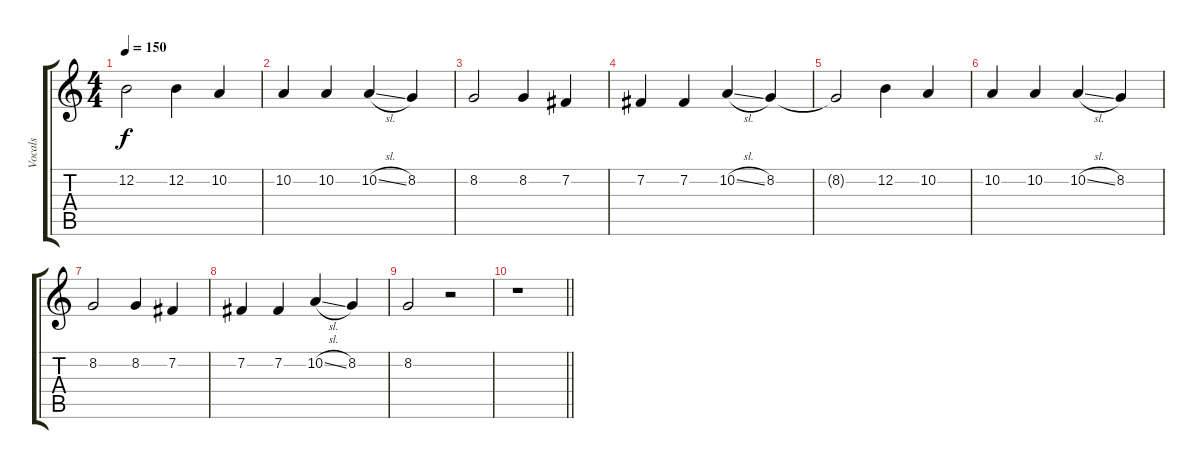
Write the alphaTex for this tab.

\track ("Vocals" "Vocals") {instrument lead2sawtooth}
\staff {score tabs}
\tuning (E4 B3 G3 D3 A2 E2) {hide}
\ts (4 4)
\tempo 150
\clef g2
\ks c
12.2{t}.2{dy f} 12.2.4 10.2.4 |
10.2.4 10.2.4 10.2{sl}.4 8.2.4 |
8.2.2 8.2.4 7.2.4 |
7.2.4 7.2.4 10.2{sl}.4 8.2.4 |
8.2{t}.2 12.2.4 10.2.4 |
10.2.4 10.2.4 10.2{sl}.4 8.2.4 |
8.2.2 8.2.4 7.2.4 |
7.2.4 7.2.4 10.2{sl}.4 8.2.4 |
8.2.2 r.2 |
\barLineRight lightlight
r.1
